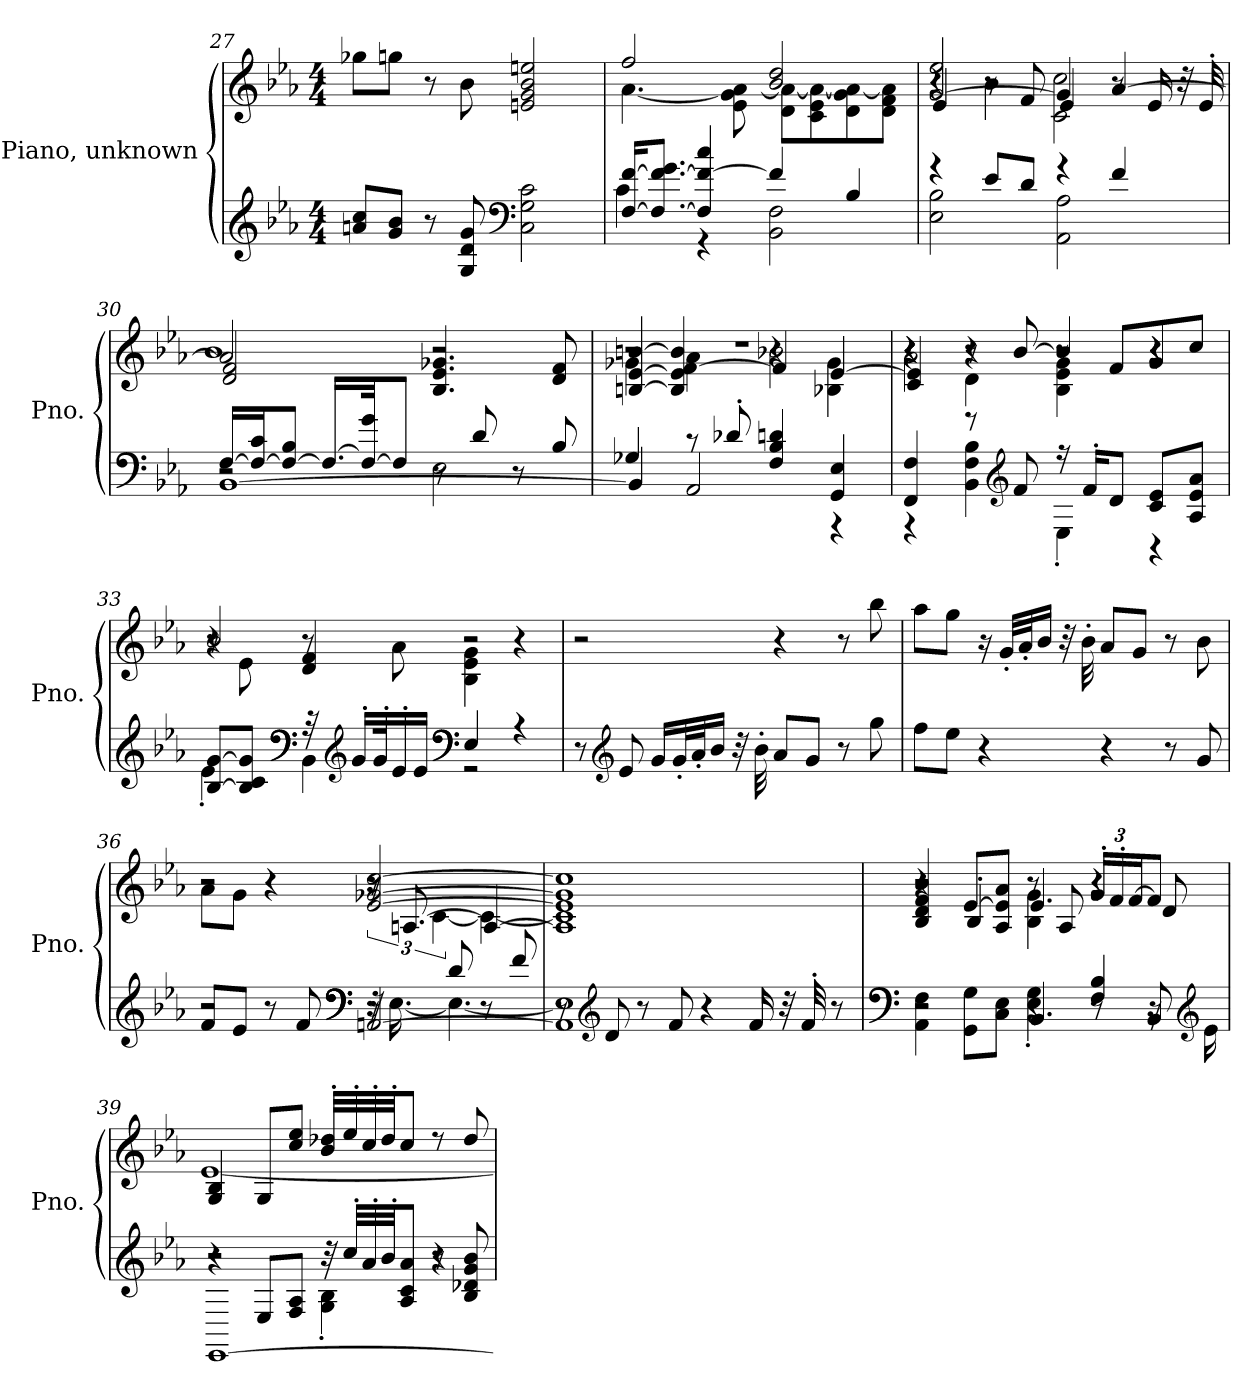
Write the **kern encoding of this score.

**kern	**kern
*part1	*part1
*staff2	*staff1
*I"Piano, unknown	*
*I'Pno.	*
*clefG2	*clefG2
*k[b-e-a-]	*k[b-e-a-]
*M4/4	*M4/4
=27	=27
8an/ 8cc/L	8gg-X\L
8g/ 8b-/J	8ggn\J
8r	8r
8G/ 8d/ 8g/	8b-\
*clefF4	*
2C\ 2G\ 2c\	2en/ 2g/ 2b-/ 2een/
!!LO:PB:g=z
=28	=28
*^	*^
[16F/ [16f/KL	4c\	2ff/	[4.a-\
8.F/_ 8.f/_ 8.g/J	.	.	.
4F/] 4f/_ 4cc/	4r	.	.
.	.	.	8e-\ 8g\ 8a-\_
4f/]	2BB-\ 2F\	2b-/ 2dd/	8d\ 8a-\_L
.	.	.	8c\ 8e-\ 8a-\_
4B-/	.	.	8d\ 8g\ 8a-\_
.	.	.	8d\ 8f\ 8a-\]J
=29	=29	=29	=29
*	*	*	*^
4r	2E-\ 2B-\	[2g/ 2ee-/	4r	4e-/
8e-/L	.	.	4b-\	8r
8d/J	.	.	.	8f/
4r	2AA-\ 2A-\	4g/]	2c\ 2cc\	4e-/
4f/	.	[4a-/	.	8r
.	.	.	.	16e-/
.	.	.	.	32r
.	.	.	.	32e-'/
=30	=30	=30	=30	=30
*	*^	*	*	*
[16F/LL	2r	[1BB-	2a-/]	1b-	2d/ 2f/
16F/_ 16c/J	.	.	.	.	.
8F/_ 8B-/J	.	.	.	.	.
16.F/LL_	.	.	.	.	.
32F/_ 32g/JK	.	.	.	.	.
8F/J]	.	.	.	.	.
8r	2E-\	.	2r	.	4.B-/ 4.e-/ 4.g-X/
8d/	.	.	.	.	.
8r	.	.	.	.	.
8B-/	.	.	.	.	8d/ 8f/
*	*v	*v	*	*	*
!!LO:LB:g=z
=31	=31	=31	=31	=31
*	*	*	*	*^
4G-X/	4BB-/]	1r	4g-X\	[4Bn/ [4e-/ [4bn/	2r
8r	2AA-/	.	4a-\	4B/] 4e-/] [4f/ 4b/]	.
8d-X'/	.	.	.	.	.
4F/ 4B-/ 4dn/	.	.	2b-X\	4f/]	4r
4GG/ 4E-/	4r	.	.	[4e-/	4B-X\ 4g-\
=32	=32	=32	=32	=32	=32
4FF/ 4F/	4r	4r	2a-\	4c/ 4e-/]	4r
8r	4BB-\ 4F\ 4B-\	8r	.	4r	4d\
*clefG2	*	*	*	*	*
8f/	.	[8b-/	.	.	.
16r	4E-'\	4b-/]	2r	8r	4B-\ 4e-\ 4g\
16f'/KL	.	.	.	.	.
8d/J	.	.	.	8f/L	.
8c/ 8e-/L	4r	4r	.	8g/	4r
8A-/ 8e-/ 8a-/J	.	.	.	8cc/J	.
*	*	*	*	*v	*v
=33	=33	=33	=33	=33
[8B-/ [8g/L	4e-'\	2b-/	8r	4r
8B-/] 8c/ 8g/]J	.	.	8e-\	.
*clefF4	*	*	*	*
32r	4BB-\	.	8r	4d/ 4f/
*clefG2	*	*	*	*
16g'/LL	.	.	.	.
32g'/K	.	.	.	.
16e-'/	.	.	8a-\	.
16e-/JJ	.	.	.	.
*clefF4	*	*	*	*
4E-/	2r	2r	4B-\ 4e-\ 4g\	2r
4r	.	.	4r	.
*v	*v	*	*	*
*	*v	*v	*v
!!LO:LB:g=z
=34	=34
8r	2r
*clefG2	*
8e-/	.
16g/LL	.
32g'/L	.
32a-'/J	.
16b-/JJ	.
32r	.
32b-'\	.
8a-/L	4r
8g/J	.
8r	8r
8gg\	8bb-\
=35	=35
8ff\L	8aa-\L
8ee-\J	8gg\J
4r	16r
.	32g'/LLL
.	32a-'/J
.	16b-/JJ
.	32r
.	32b-'\
4r	8a-/L
.	8g/J
8r	8r
8g/	8b-\
=36	=36
*^	*^
*	*^	*	*^
8f/L	2r	2r	2r	8a-\L	2r
8e-/J	.	.	.	8g\J	.
8r	.	.	.	4r	.
8f/	.	.	.	.	.
*clefF4	*	*	*	*	*
8r	32r	[2AAn/	[2e-/ [2g-X/ [2cc/	12r	16r
.	[16.E-\	.	.	.	.
.	.	.	.	.	[8.An/
.	.	.	.	[6c\	.
8d/	4.E-\_	.	.	.	.
8r	.	.	.	4c\_	4A/_
8f/	.	.	.	.	.
!!LO:LB:g=z	!!	!!
=37	=37	=37	=37	=37	=37
8r	1E-]	1AA]	1e-] 1g-] 1cc]	1c]	1A]
*clefG2	*	*	*	*	*
8d/	.	.	.	.	.
8r	.	.	.	.	.
8f/	.	.	.	.	.
4r	.	.	.	.	.
16f/	.	.	.	.	.
32r	.	.	.	.	.
32f'/	.	.	.	.	.
8r	.	.	.	.	.
=38	=38	=38	=38	=38	=38
*clefF4	*	*	*	*	*
2r	4AA-\ 4F\	2r	4B-/ 4d/ 4f/ 4b-/	2r	4r
.	8GG\ 8G\L	.	[8e-/L	.	4B-'/
.	8C\ 8E-\J	.	8A-/ 8e-/] 8a-/J	.	.
4r	4E-\' 4G\'	4.BB-/	8r	4B-\ 4g\	4.e-/
.	.	.	8A-/	.	.
*	*	*	*Xbrackettup	*	*
4F/ 4B-/	8r	.	24g'/LL	4r	.
.	.	.	24f'/	.	.
.	.	.	[24f/J	.	.
.	16r	8BB-/	8f/J]	.	8d/
*clefG2	*	*	*	*	*
.	16e-\	.	.	.	.
*	*	*	*	*v	*v
=39	=39	=39	=39	=39
4r	2r	[1EE-	4G/ 4B-/	[1e-
8E-/L	.	.	8G/L	.
8F/ 8A-/J	.	.	8cc/ 8ee-/J	.
32r	4G\' 4B-\'	.	32b-/' 32dd-X/'LLL	.
32cc'/LLL	.	.	32ee-'/	.
32a-'/	.	.	32cc'/	.
32b-'/JJ	.	.	32dd-'/JJ	.
8A-/ 8c/ 8a-/J	.	.	8cc/J	.
8r	4r	.	8r	.
8B-/ 8d-X/ 8g/ 8b-/	.	.	8dd-/	.
*v	*v	*v	*	*
*	*v	*v
=	=
*-	*-
